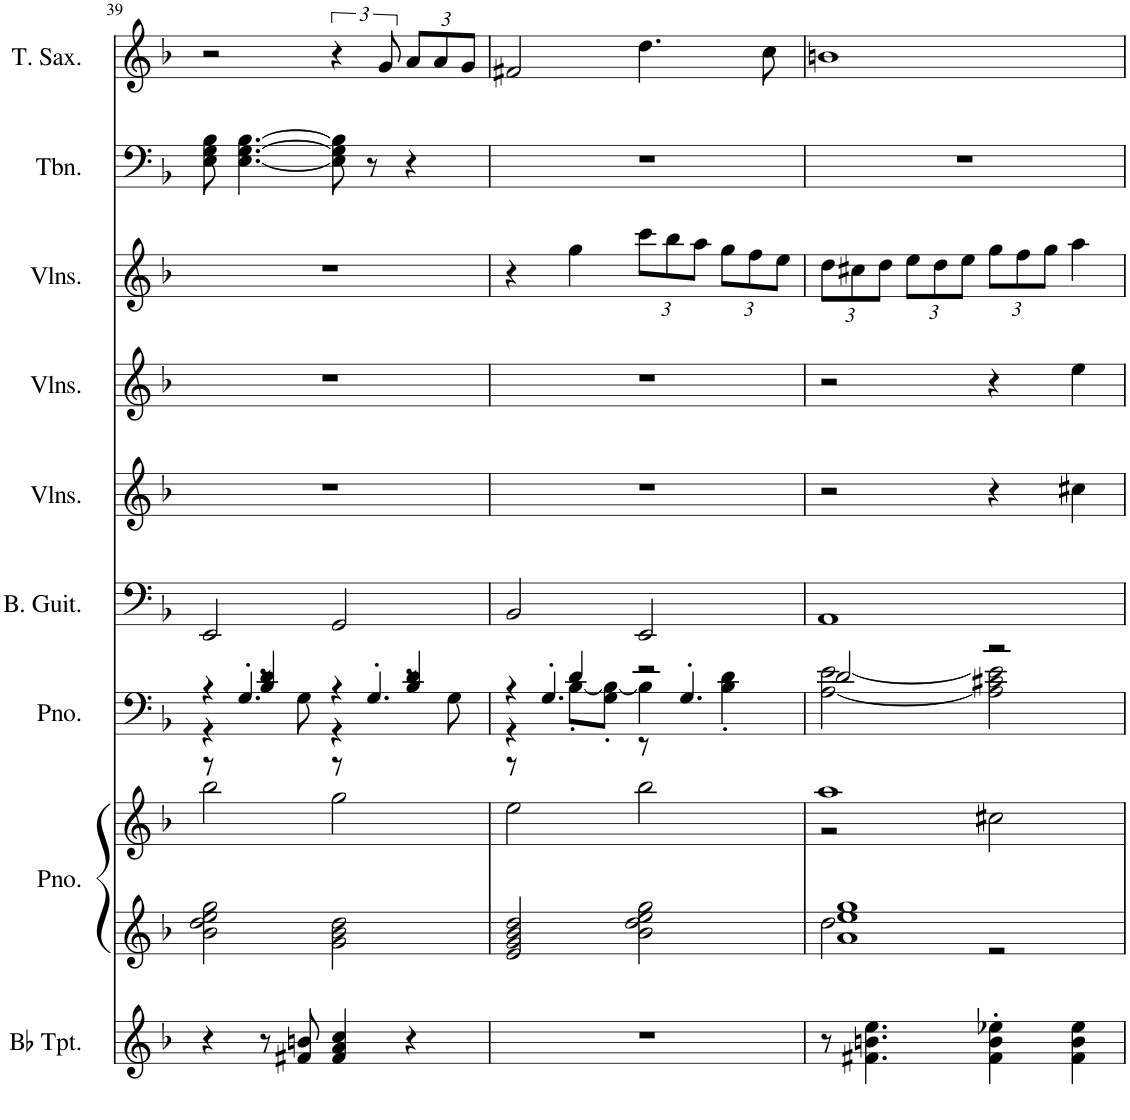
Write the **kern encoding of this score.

**kern	**kern	**kern	**kern	**kern	**kern	**kern	**kern	**kern	**kern
*part9	*part8	*part8	*part7	*part6	*part5	*part4	*part3	*part2	*part1
*staff10	*staff9	*staff8	*staff7	*staff6	*staff5	*staff4	*staff3	*staff2	*staff1
*I"Bb Trumpet, Trumpet 123	*I"Piano, Piano R	*	*I"Piano, Piano L	*I"Bass Guitar, Bass	*I"Violins, Strings	*I"Violins, Strings	*I"Violins,  Strings	*I"Trombone, vokal 1.2.3	*I"Tenor Saxophone, SOLO
*I'Bb Tpt.	*I'Pno.	*	*I'Pno.	*I'B. Guit.	*I'Vlns.	*I'Vlns.	*I'Vlns.	*I'Tbn.	*I'T. Sax.
!!LO:PB:g=z
*clefG2	*clefG2	*clefG2	*clefG2	*clefF4	*clefG2	*clefG2	*clefG2	*clefF4	*clefG2
*Trd1c2	*	*	*	*Trd7c12	*	*	*	*	*Trd8c14
*k[b-]	*k[b-]	*k[b-]	*k[b-]	*k[b-]	*k[b-]	*k[b-]	*k[b-]	*k[b-]	*k[b-]
*M4/4	*M4/4	*M4/4	*M4/4	*M4/4	*M4/4	*M4/4	*M4/4	*M4/4	*M4/4
=39	=39	=39	=39	=39	=39	=39	=39	=39	=39
*	*	*	*^	*	*	*	*	*	*
*	*	*	*	*^	*	*	*	*	*	*
4r	2b-\ 2dd\ 2ee\ 2gg\	2bb-\	4r	4r	8r	2EE/	1r	1r	1r	8E\ 8G\ 8B-\	2r
.	.	.	.	.	4.G'/	.	.	.	.	[4.E\ [4.G\ [4.B-\	.
8r	.	.	4B-/ 4d/	8r	.	.	.	.	.	.	.
8f#X/ 8bn/	.	.	.	8G\	.	.	.	.	.	.	.
4f#/ 4a/ 4cc/	2g\ 2b-\ 2dd\	2gg\	4r	4r	8r	2GG/	.	.	.	8E\] 8G\] 8B-\]	6r
.	.	.	.	.	4.G'/	.	.	.	.	8r	.
.	.	.	.	.	.	.	.	.	.	.	12g/
*	*	*	*	*	*	*	*	*	*	*	*Xbrackettup
4r	.	.	4B-/ 4d/	8r	.	.	.	.	.	4r	12a/L
.	.	.	.	.	.	.	.	.	.	.	12a/
.	.	.	.	8G\	.	.	.	.	.	.	.
.	.	.	.	.	.	.	.	.	.	.	12g/J
=40	=40	=40	=40	=40	=40	=40	=40	=40	=40	=40	=40
1r	2e/ 2g/ 2b-/ 2dd/	2ee\	4r	4r	8r	2BB-/	1r	1r	4r	1r	2f#X/
.	.	.	.	.	4.G'/	.	.	.	.	.	.
.	.	.	4d/	[8B-'\L	.	.	.	.	4gg\	.	.
.	.	.	.	8G\' 8B-\_'J	.	.	.	.	.	.	.
*	*	*	*	*	*	*	*	*	*Xbrackettup	*	*
.	2b-\ 2dd\ 2ee\ 2gg\	2bb-\	2r	4B-\]	8r	2EE/	.	.	12ccc\L	.	4.dd\
.	.	.	.	.	.	.	.	.	12bb-\	.	.
.	.	.	.	.	4.G'/	.	.	.	.	.	.
.	.	.	.	.	.	.	.	.	12aa\J	.	.
.	.	.	.	4B-\' 4d\'	.	.	.	.	12gg\L	.	.
.	.	.	.	.	.	.	.	.	12ff\	.	.
.	.	.	.	.	.	.	.	.	.	.	8cc\
.	.	.	.	.	.	.	.	.	12ee\J	.	.
*	*	*	*	*v	*v	*	*	*	*	*	*
=41	=41	=41	=41	=41	=41	=41	=41	=41	=41	=41
*	*^	*^	*	*	*	*	*	*	*	*
8r	1a 1ee 1gg	2dd\	1aa	2r	2d/	[2A\ [2e\	1AA	2r	2r	12dd\L	1r	1bn
.	.	.	.	.	.	.	.	.	.	12cc#X\	.	.
4.f#X\ 4.bn\ 4.ee\	.	.	.	.	.	.	.	.	.	.	.	.
.	.	.	.	.	.	.	.	.	.	12dd\J	.	.
.	.	.	.	.	.	.	.	.	.	12ee\L	.	.
.	.	.	.	.	.	.	.	.	.	12dd\	.	.
.	.	.	.	.	.	.	.	.	.	12ee\J	.	.
4f#\' 4b\' 4ee-X\'	.	2r	.	2cc#X\	2r	2A\] 2c#X\ 2e\]	.	4r	4r	12gg\L	.	.
.	.	.	.	.	.	.	.	.	.	12ff\	.	.
.	.	.	.	.	.	.	.	.	.	12gg\J	.	.
4f#\ 4b\ 4ee-\	.	.	.	.	.	.	.	4cc#X\	4ee\	4aa\	.	.
*	*v	*v	*	*	*v	*v	*	*	*	*	*	*
*	*	*v	*v	*	*	*	*	*	*	*
=	=	=	=	=	=	=	=	=	=
*-	*-	*-	*-	*-	*-	*-	*-	*-	*-
